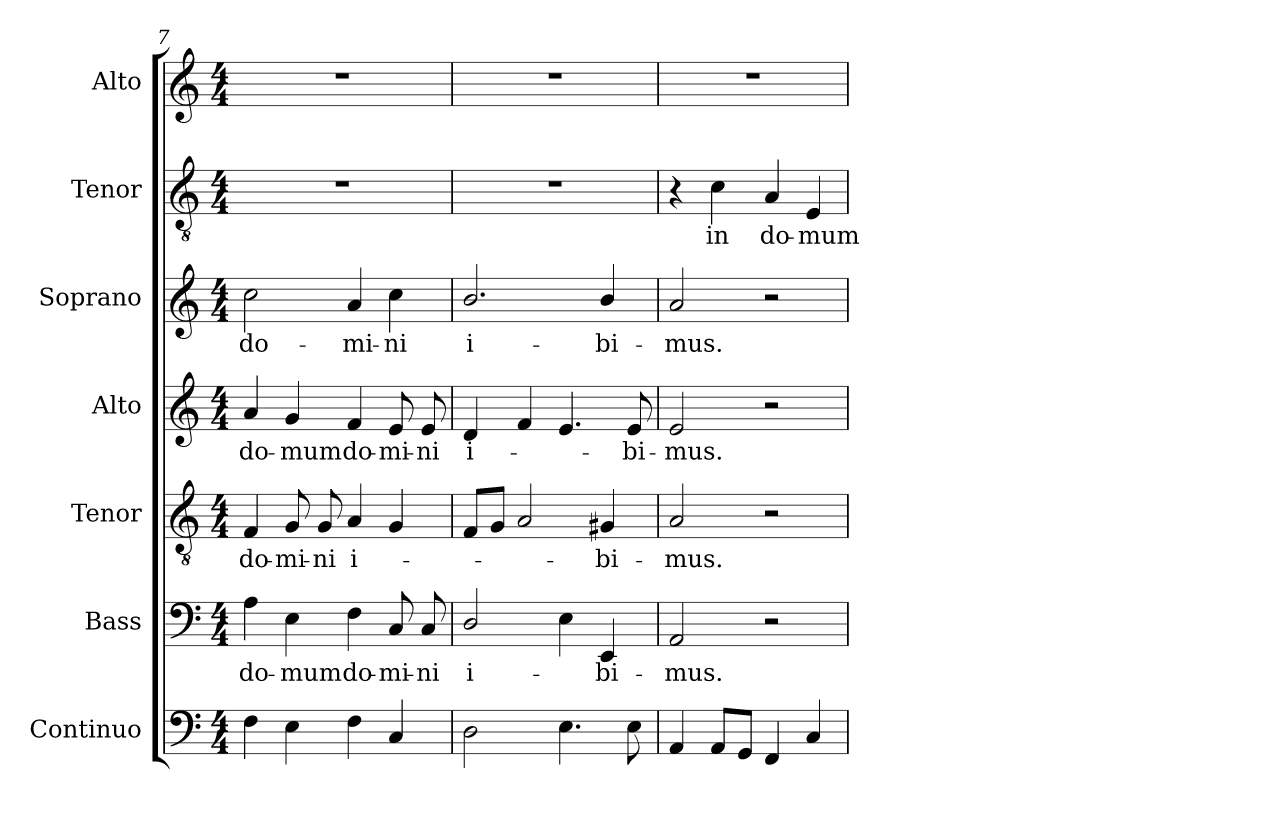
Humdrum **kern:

**kern	**kern	**text	**kern	**text	**kern	**text	**kern	**text	**kern	**text	**kern
*part7	*part6	*part6	*part5	*part5	*part4	*part4	*part3	*part3	*part2	*part2	*part1
*staff7	*staff6	*staff6	*staff5	*staff5	*staff4	*staff4	*staff3	*staff3	*staff2	*staff2	*staff1
*I"Continuo	*I"Bass	*	*I"Tenor	*	*I"Alto	*	*I"Soprano	*	*I"Tenor	*	*I"Alto
*I'Cont.	*I'B.	*	*I'T.	*	*I'A.	*	*I'S.	*	*I'T.	*	*I'A.
*clefF4	*clefF4	*	*clefGv2	*	*clefG2	*	*clefG2	*	*clefGv2	*	*clefG2
*	*	*	*ITrd7c12	*	*	*	*	*	*ITrd7c12	*	*
*k[]	*k[]	*	*k[]	*	*k[]	*	*k[]	*	*k[]	*	*k[]
*C:	*C:	*	*C:	*	*C:	*	*C:	*	*C:	*	*C:
*M4/4	*M4/4	*	*M4/4	*	*M4/4	*	*M4/4	*	*M4/4	*	*M4/4
=7	=7	=7	=7	=7	=7	=7	=7	=7	=7	=7	=7
!	!	!LO:LY:b:color=#000000	!	!	!	!	!	!	!	!	!
!	!	!	!	!LO:LY:b:color=#000000	!	!	!	!	!	!	!
!	!	!	!	!	!	!LO:LY:b:color=#000000	!	!	!	!	!
!	!	!	!	!	!	!	!	!LO:LY:b:color=#000000	!	!	!
4Fi\	4Ai\	do-	4FFi/	do-	4ai/	do-	2cci\	do-	1r	.	1r
!	!	!LO:LY:b:color=#000000	!	!	!	!	!	!	!	!	!
!	!	!	!	!LO:LY:b:color=#000000	!	!	!	!	!	!	!
!	!	!	!	!	!	!LO:LY:b:color=#000000	!	!	!	!	!
4Ei\	4Ei\	-mum	8GGi/	-mi-	4gi/	-mum	.	.	.	.	.
!	!	!	!	!LO:LY:b:color=#000000	!	!	!	!	!	!	!
.	.	.	8GGi/	-ni	.	.	.	.	.	.	.
!	!	!LO:LY:b:color=#000000	!	!	!	!	!	!	!	!	!
!	!	!	!	!LO:LY:b:color=#000000	!	!	!	!	!	!	!
!	!	!	!	!	!	!LO:LY:b:color=#000000	!	!	!	!	!
!	!	!	!	!	!	!	!	!LO:LY:b:color=#000000	!	!	!
4Fi\	4Fi\	do-	4AAi/	i-	4fi/	do-	4ai/	-mi-	.	.	.
!	!	!LO:LY:b:color=#000000	!	!	!	!	!	!	!	!	!
!	!	!	!	!	!	!LO:LY:b:color=#000000	!	!	!	!	!
!	!	!	!	!	!	!	!	!LO:LY:b:color=#000000	!	!	!
4Ci/	8Ci/	-mi-	4GGi/	.	8ei/	-mi-	4cci\	-ni	.	.	.
!	!	!LO:LY:b:color=#000000	!	!	!	!	!	!	!	!	!
!	!	!	!	!	!	!LO:LY:b:color=#000000	!	!	!	!	!
.	8Ci/	-ni	.	.	8ei/	-ni	.	.	.	.	.
=8	=8	=8	=8	=8	=8	=8	=8	=8	=8	=8	=8
!	!	!LO:LY:b:color=#000000	!	!	!	!	!	!	!	!	!
!	!	!	!	!	!	!LO:LY:b:color=#000000	!	!	!	!	!
!	!	!	!	!	!	!	!	!LO:LY:b:color=#000000	!	!	!
2Di\	2Di/	i-	8FFi/L	.	4di/	i-	2.bi/	i-	1r	.	1r
.	.	.	8GGi/J	.	.	.	.	.	.	.	.
.	.	.	2AAi/	.	4fi/	.	.	.	.	.	.
4.Ei\	4Ei\	.	.	.	4.ei/	.	.	.	.	.	.
!	!	!LO:LY:b:color=#000000	!	!	!	!	!	!	!	!	!
!	!	!	!	!LO:LY:b:color=#000000	!	!	!	!	!	!	!
!	!	!	!	!	!	!	!	!LO:LY:b:color=#000000	!	!	!
.	4EEi/	-bi-	4GG#Xi/	-bi-	.	.	4bi/	-bi-	.	.	.
!	!	!	!	!	!	!LO:LY:b:color=#000000	!	!	!	!	!
8Ei\	.	.	.	.	8ei/	-bi-	.	.	.	.	.
=9	=9	=9	=9	=9	=9	=9	=9	=9	=9	=9	=9
!	!	!LO:LY:b:color=#000000	!	!	!	!	!	!	!	!	!
!	!	!	!	!LO:LY:b:color=#000000	!	!	!	!	!	!	!
!	!	!	!	!	!	!LO:LY:b:color=#000000	!	!	!	!	!
!	!	!	!	!	!	!	!	!LO:LY:b:color=#000000	!	!	!
4AAi/	2AAi/	-mus.	2AAi/	-mus.	2ei/	-mus.	2ai/	-mus.	4r	.	1r
!	!	!	!	!	!	!	!	!	!	!LO:LY:b:color=#000000	!
8AAi/L	.	.	.	.	.	.	.	.	4Ci\	in	.
8GGi/J	.	.	.	.	.	.	.	.	.	.	.
!	!	!	!	!	!	!	!	!	!	!LO:LY:b:color=#000000	!
4FFi/	2r	.	2r	.	2r	.	2r	.	4AAi/	do-	.
!	!	!	!	!	!	!	!	!	!	!LO:LY:b:color=#000000	!
4Ci/	.	.	.	.	.	.	.	.	4EEi/	-mum	.
=	=	=	=	=	=	=	=	=	=	=	=
*-	*-	*-	*-	*-	*-	*-	*-	*-	*-	*-	*-
